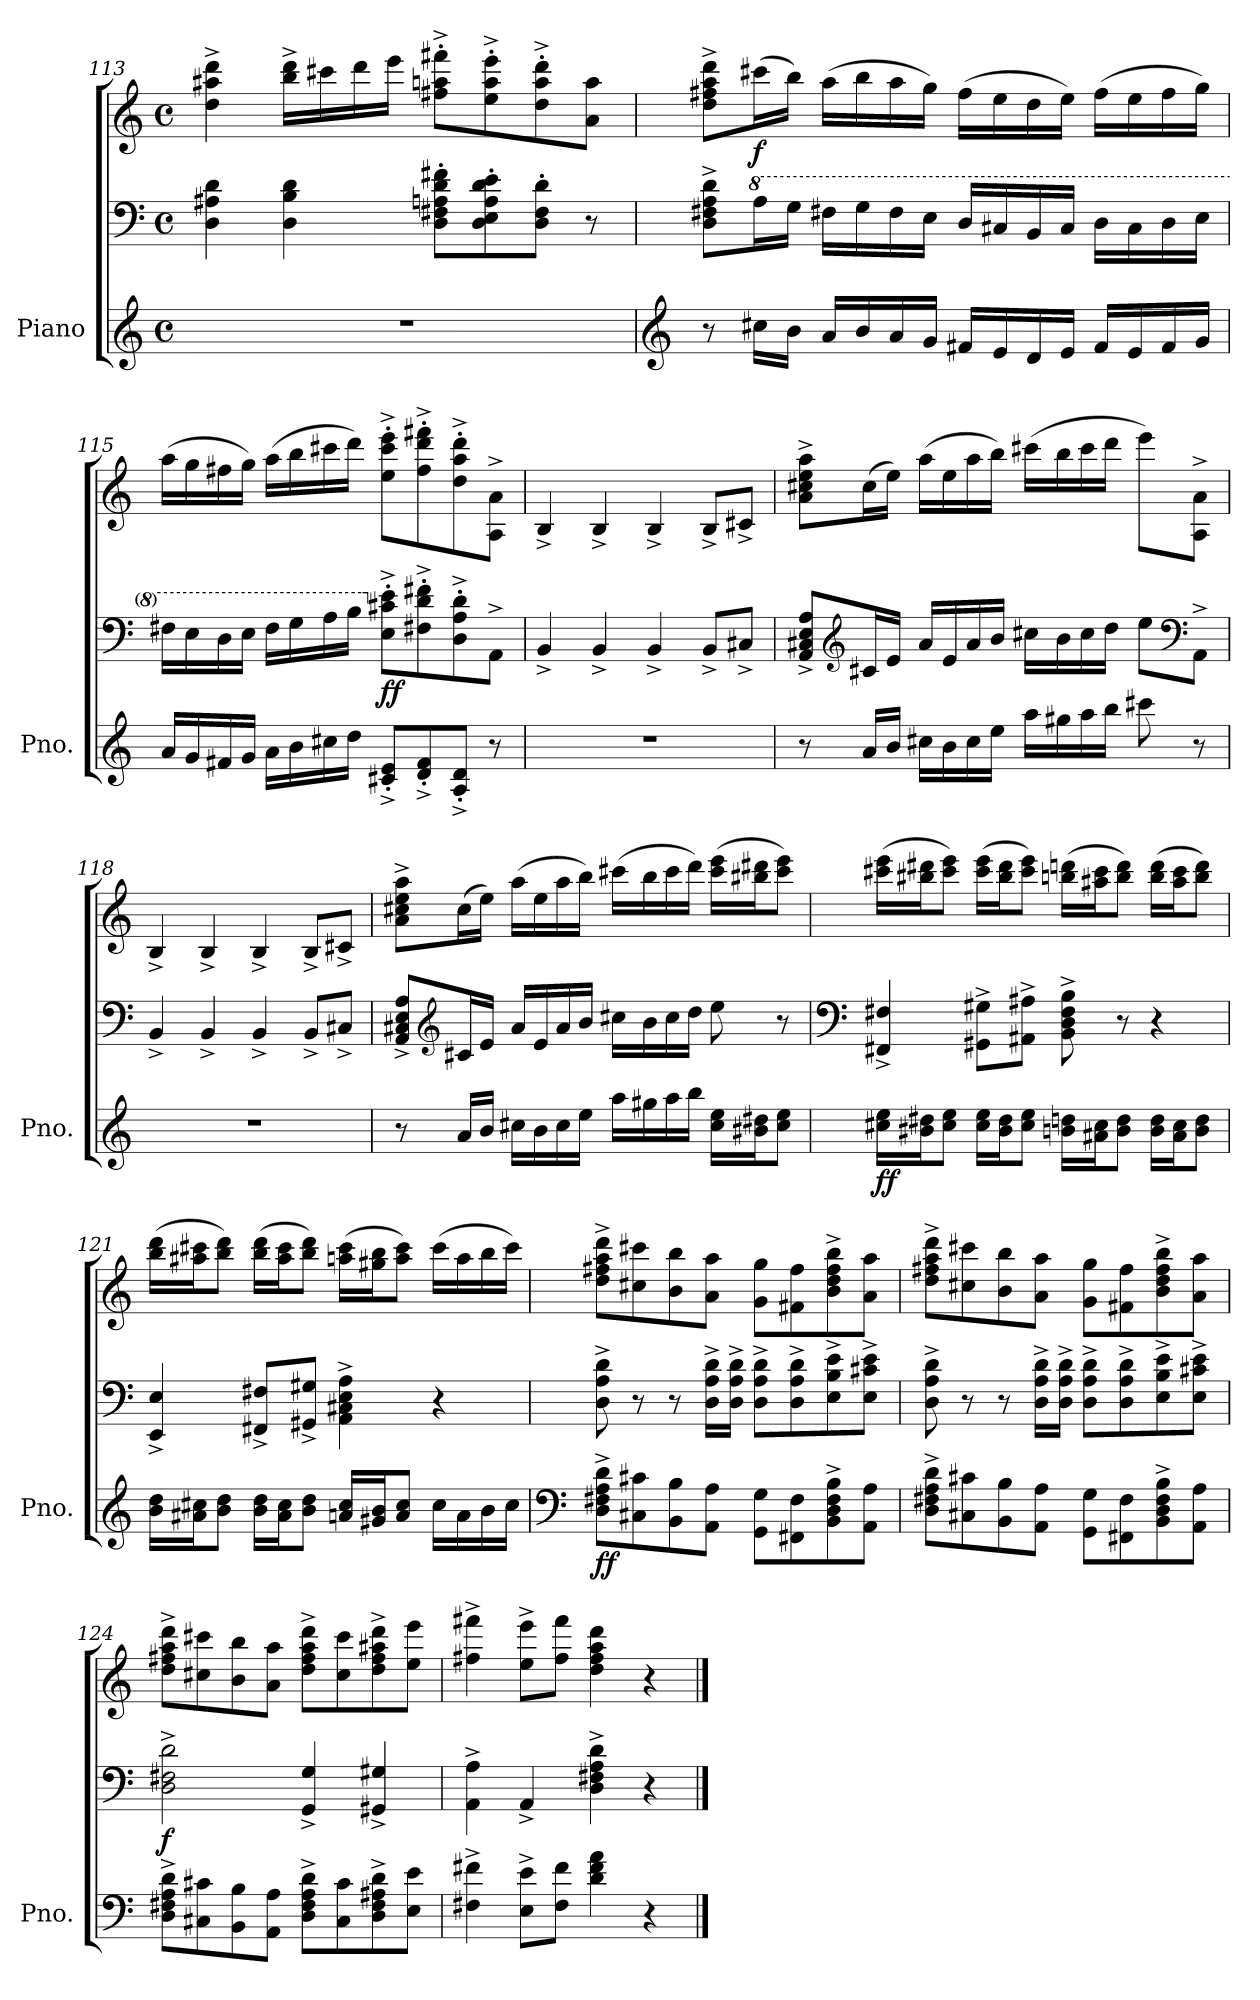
**kern	**kern	**kern	**dynam
*part1	*part1	*part1	*part1
*staff3	*staff2	*staff1	*staff1/2/3
*I"Piano	*	*	*
*I'Pno.	*	*	*
!!LO:LB:g=z
*clefG2	*clefF4	*clefG2	*
*k[]	*k[]	*k[]	*
*M4/4	*M4/4	*M4/4	*
*met(c)	*met(c)	*met(c)	*
=113	=113	=113	=113
1r	4D\ 4A#X\ 4d\	4dd\^ 4aa#X\^ 4ddd\^	.
.	4D\ 4B\ 4d\	16bb\^ 16ddd\^LL	.
.	.	16ccc#X\	.
.	.	16ddd\	.
.	.	16eee\JJ	.
.	8D\' 8F#X\' 8An\' 8d\' 8f#X\'L	8ff#X\'^ 8aan\'^ 8fff#X\'^L	.
.	8D\' 8E\' 8A\' 8d\' 8e\'	8ee\'^ 8aa\'^ 8eee\'^	.
.	8D\' 8F#\' 8d\'J	8dd\'^ 8aa\'^ 8ddd\'^	.
.	8r	8a\ 8aa\J	.
=114	=114	=114	=114
*clefG2	*	*	*
8r	8D\^ 8F#X\^ 8A\^ 8d\^L	8dd\^ 8ff#X\^ 8aa\^ 8ddd\^L	.
*	*8va	*	*
!	!	!	!LO:DY:b
16cc#X\LL	16a\L	(>16ccc#X\L	f
16b\JJ	16g\JJ	16bb\JJ)	.
16a/LL	16f#X\LL	(>16aa\LL	.
16b/	16g\	16bb\	.
16a/	16f#\	16aa\	.
16g/JJ	16e\JJ	16gg\JJ)	.
16f#X/LL	16d/LL	(>16ff#\LL	.
16e/	16c#X/	16ee\	.
16d/	16B/	16dd\	.
16e/JJ	16c#/JJ	16ee\JJ)	.
16f#/LL	16d\LL	(>16ff#\LL	.
16e/	16c#\	16ee\	.
16f#/	16d\	16ff#\	.
16g/JJ	16e\JJ	16gg\JJ)	.
=115	=115	=115	=115
16a/LL	16f#X\LL	(>16aa\LL	.
16g/	16e\	16gg\	.
16f#X/	16d\	16ff#X\	.
16g/JJ	16e\JJ	16gg\JJ)	.
16a\LL	16f#\LL	(>16aa\LL	.
16b\	16g\	16bb\	.
16cc#X\	16a\	16ccc#X\	.
16dd\JJ	16b\JJ	16ddd\JJ)	.
*	*X8va	*	*
!	!	!	!LO:DY:b=2
8c#X/'^ 8e/'^L	8E\'^ 8c#X\'^ 8e\'^L	8ee\'^ 8ccc#\'^ 8eee\'^L	ff
8d/'^ 8f#/'^	8F#X\'^ 8d\'^ 8f#\'^	8ff#\'^ 8ddd\'^ 8fff#X\'^	.
8A/'^ 8d/'^J	8D\'^ 8A\'^ 8d\'^	8dd\'^ 8aa\'^ 8ddd\'^	.
8r	8AA^\J	8A\^ 8a\^J	.
=116	=116	=116	=116
1r	4BB^/	4B^/	.
.	4BB^/	4B^/	.
.	4BB^/	4B^/	.
.	8BB^/L	8B^/L	.
.	8C#X^/J	8c#X^/J	.
!!LO:LB:g=z
=117	=117	=117	=117
8r	8AA/^ 8C#X/^ 8E/^ 8A/^L	8a\^ 8cc#X\^ 8ee\^ 8aa\^L	.
*	*clefG2	*	*
16a/LL	16c#X/L	(>16cc#\L	.
16b/JJ	16e/JJ	16ee\JJ)	.
16cc#X\LL	16a/LL	(>16aa\LL	.
16b\	16e/	16ee\	.
16cc#\	16a/	16aa\	.
16ee\JJ	16b/JJ	16bb\JJ)	.
16aa\LL	16cc#X\LL	(>16ccc#X\LL	.
16gg#X\	16b\	16bb\	.
16aa\	16cc#\	16ccc#\	.
16bb\JJ	16dd\JJ	16ddd\JJ	.
8ccc#X\	8ee\L	8eee\L)	.
*	*clefF4	*	*
8r	8AA^\J	8A\^ 8a\^J	.
=118	=118	=118	=118
1r	4BB^/	4B^/	.
.	4BB^/	4B^/	.
.	4BB^/	4B^/	.
.	8BB^/L	8B^/L	.
.	8C#X^/J	8c#X^/J	.
=119	=119	=119	=119
8r	8AA/^ 8C#X/^ 8E/^ 8A/^L	8a\^ 8cc#X\^ 8ee\^ 8aa\^L	.
*	*clefG2	*	*
16a/LL	16c#X/L	(>16cc#\L	.
16b/JJ	16e/JJ	16ee\JJ)	.
16cc#X\LL	16a/LL	(>16aa\LL	.
16b\	16e/	16ee\	.
16cc#\	16a/	16aa\	.
16ee\JJ	16b/JJ	16bb\JJ)	.
16aa\LL	16cc#X\LL	(>16ccc#X\LL	.
16gg#X\	16b\	16bb\	.
16aa\	16cc#\	16ccc#\	.
16bb\JJ	16dd\JJ	16ddd\JJ)	.
16cc#\ 16ee\LL	8ee\	(>16ccc#\ 16eee\LL	.
16b#X\ 16dd#X\J	.	16bb#X\ 16ddd#X\J	.
8cc#\ 8ee\J	8r	8ccc#\ 8eee\J)	.
!!LO:LB:g=z
=120	=120	=120	=120
*	*clefF4	*	*
!	!	!	!LO:DY:b=3
!	!	!	!LO:DY:n=1:b
16cc#X\ 16ee\LL	4FF#X/^ 4F#X/^	(>16ccc#X\ 16eee\LL	f f
16b#X\ 16dd#X\J	.	16bb#X\ 16ddd#X\J	.
8cc#\ 8ee\J	.	8ccc#\ 8eee\J)	.
16cc#\ 16ee\LL	8GG#X\^ 8G#X\^L	(>16ccc#\ 16eee\LL	.
16b#\ 16dd#\J	.	16bb#\ 16ddd#\J	.
8cc#\ 8ee\J	8AA#X\^ 8A#X\^J	8ccc#\ 8eee\J)	.
16bn\ 16ddn\LL	8BB\^ 8D\^ 8F#\^ 8B\^	(>16bbn\ 16dddn\LL	.
16a#X\ 16cc#\J	.	16aa#X\ 16ccc#\J	.
8b\ 8dd\J	8r	8bb\ 8ddd\J)	.
16b\ 16dd\LL	4r	(>16bb\ 16ddd\LL	.
16a#\ 16cc#\J	.	16aa#\ 16ccc#\J	.
8b\ 8dd\J	.	8bb\ 8ddd\J)	.
=121	=121	=121	=121
16b\ 16dd\LL	4EE/^ 4E/^	(>16bb\ 16ddd\LL	.
16a#X\ 16cc#X\J	.	16aa#X\ 16ccc#X\J	.
8b\ 8dd\J	.	8bb\ 8ddd\J)	.
16b\ 16dd\LL	8FF#X/^ 8F#X/^L	(>16bb\ 16ddd\LL	.
16a#\ 16cc#\J	.	16aa#\ 16ccc#\J	.
8b\ 8dd\J	8GG#X/^ 8G#X/^J	8bb\ 8ddd\J)	.
16an/ 16cc#/LL	4AA\^ 4C#X\^ 4E\^ 4A\^	(>16aan\ 16ccc#\LL	.
16g#X/ 16b/J	.	16gg#X\ 16bb\J	.
8a/ 8cc#/J	.	8aa\ 8ccc#\J)	.
16cc#\LL	4r	(>16ccc#\LL	.
16a\	.	16aa\	.
16b\	.	16bb\	.
16cc#\JJ	.	16ccc#\JJ)	.
=122	=122	=122	=122
*clefF4	*	*	*
!	!	!	!LO:DY:b=3
!	!	!	!LO:DY:n=1:b
8D\^ 8F#X\^ 8A\^ 8d\^L	8D\^ 8A\^ 8d\^	8dd\^ 8ff#X\^ 8aa\^ 8ddd\^L	f f
8C#X\ 8c#X\	8r	8cc#X\ 8ccc#X\	.
8BB\ 8B\	8r	8b\ 8bb\	.
8AA\ 8A\J	16D\^ 16A\^ 16d\^LL	8a\ 8aa\J	.
.	16D\^ 16A\^ 16d\^JJ	.	.
8GG\ 8G\L	8D\^ 8A\^ 8d\^L	8g\ 8gg\L	.
8FF#X\ 8F#\	8D\^ 8A\^ 8d\^	8f#X\ 8ff#\	.
8BB\^ 8D\^ 8F#\^ 8B\^	8E\^ 8B\^ 8e\^	8b\^ 8dd\^ 8ff#\^ 8bb\^	.
8AA\ 8A\J	8E\^ 8c#X\^ 8e\^J	8a\ 8aa\J	.
!!LO:LB:g=z
=123	=123	=123	=123
8D\^ 8F#X\^ 8A\^ 8d\^L	8D\^ 8A\^ 8d\^	8dd\^ 8ff#X\^ 8aa\^ 8ddd\^L	.
8C#X\ 8c#X\	8r	8cc#X\ 8ccc#X\	.
8BB\ 8B\	8r	8b\ 8bb\	.
8AA\ 8A\J	16D\^ 16A\^ 16d\^LL	8a\ 8aa\J	.
.	16D\^ 16A\^ 16d\^JJ	.	.
8GG\ 8G\L	8D\^ 8A\^ 8d\^L	8g\ 8gg\L	.
8FF#X\ 8F#\	8D\^ 8A\^ 8d\^	8f#X\ 8ff#\	.
8BB\^ 8D\^ 8F#\^ 8B\^	8E\^ 8B\^ 8e\^	8b\^ 8dd\^ 8ff#\^ 8bb\^	.
8AA\ 8A\J	8E\^ 8c#X\^ 8e\^J	8a\ 8aa\J	.
=124	=124	=124	=124
!	!	!	!LO:DY:b=2
8D\^ 8F#X\^ 8A\^ 8d\^L	2D\^ 2F#X\^ 2d\^	8dd\^ 8ff#X\^ 8aa\^ 8ddd\^L	f
8C#X\ 8c#X\	.	8cc#X\ 8ccc#X\	.
8BB\ 8B\	.	8b\ 8bb\	.
8AA\ 8A\J	.	8a\ 8aa\J	.
8D\^ 8F#\^ 8A\^ 8d\^L	4GG/^ 4G/^	8dd\^ 8ff#\^ 8aa\^ 8ddd\^L	.
8C#\ 8c#\	.	8cc#\ 8ccc#\	.
8D\^ 8F#\^ 8A#X\^ 8d\^	4GG#X/^ 4G#X/^	8dd\^ 8ff#\^ 8aa#X\^ 8ddd\^	.
8E\ 8e\J	.	8ee\ 8eee\J	.
=125	=125	=125	=125
4F#X\^ 4f#X\^	4AA\^ 4A\^	4ff#X\^ 4fff#X\^	.
8E\^ 8e\^L	4AA^/	8ee\^ 8eee\^L	.
8F#\ 8f#\J	.	8ff#\ 8fff#\J	.
4d\ 4f#\ 4a\	4D\^ 4F#X\^ 4A\^ 4d\^	4dd\ 4ff#\ 4aa\ 4ddd\	.
4r	4r	4r	.
==	==	==	==
*-	*-	*-	*-
